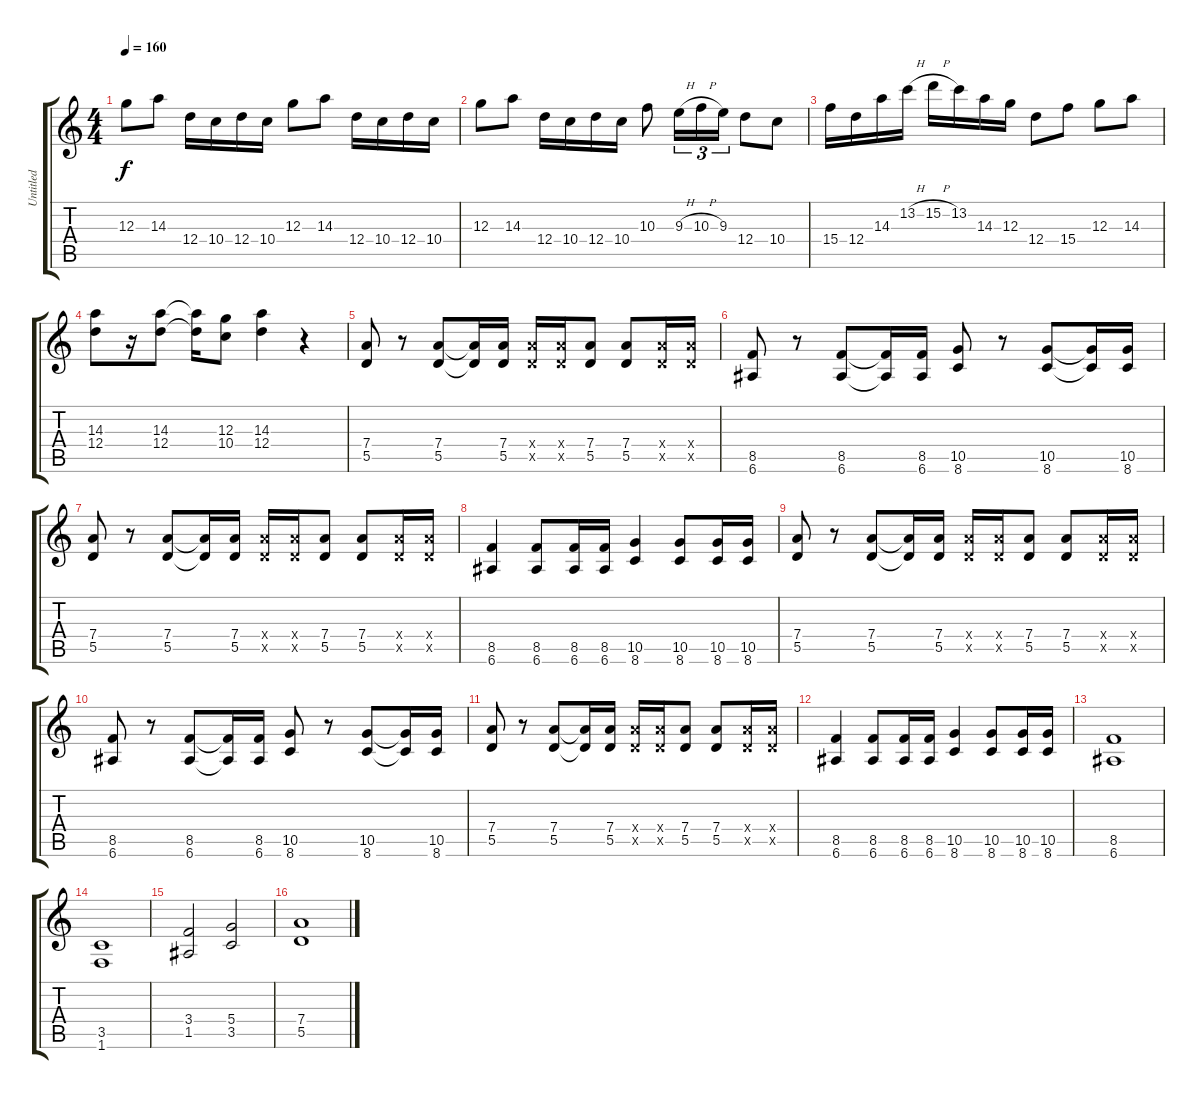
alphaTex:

\track ("Untitled" "Untitled") {instrument overdrivenguitar}
\staff {score tabs}
\tuning (E4 B3 G3 D3 A2 E2) {hide}
\ts (4 4)
\tempo 160
\clef g2
\ks c
12.3.8{dy f} 14.3.8 12.4.16 10.4.16 12.4.16 10.4.16 12.3.8 14.3.8 12.4.16 10.4.16 12.4.16 10.4.16 |
12.3.8 14.3.8 12.4.16 10.4.16 12.4.16 10.4.16 10.3.8 9.3{h}.16{tu (3 2)} 10.3{h}.16{tu (3 2)} 9.3.16{tu (3 2)} 12.4.8 10.4.8 |
15.4.16 12.4.16 14.3.16 13.2{h}.16 15.2{h}.16 13.2.16 14.3.16 12.3.16 12.4.8 15.4.8 12.3.8 14.3.8 |
(14.3 12.4).8 r.16 (14.3 12.4).8 (14.3{t} 12.4{t}).16 (12.3 10.4).8 (14.3 12.4).4 r.4 |
(7.4 5.5).8{instrument distortionguitar} r.8 (7.4 5.5).8 (7.4{t} 5.5{t}).16 (7.4 5.5).16 (7.4{x} 5.5{x}).16 (7.4{x} 5.5{x}).16 (7.4 5.5).8 (7.4 5.5).8 (7.4{x} 5.5{x}).16 (7.4{x} 5.5{x}).16 |
(8.5 6.6).8 r.8 (8.5 6.6).8 (8.5{t} 6.6{t}).16 (8.5 6.6).16 (10.5 8.6).8 r.8 (10.5 8.6).8 (10.5{t} 8.6{t}).16 (10.5 8.6).16 |
(7.4 5.5).8 r.8 (7.4 5.5).8 (7.4{t} 5.5{t}).16 (7.4 5.5).16 (7.4{x} 5.5{x}).16 (7.4{x} 5.5{x}).16 (7.4 5.5).8 (7.4 5.5).8 (7.4{x} 5.5{x}).16 (7.4{x} 5.5{x}).16 |
(8.5 6.6).4 (8.5 6.6).8 (8.5 6.6).16 (8.5 6.6).16 (10.5 8.6).4 (10.5 8.6).8 (10.5 8.6).16 (10.5 8.6).16 |
(7.4 5.5).8 r.8 (7.4 5.5).8 (7.4{t} 5.5{t}).16 (7.4 5.5).16 (7.4{x} 5.5{x}).16 (7.4{x} 5.5{x}).16 (7.4 5.5).8 (7.4 5.5).8 (7.4{x} 5.5{x}).16 (7.4{x} 5.5{x}).16 |
(8.5 6.6).8 r.8 (8.5 6.6).8 (8.5{t} 6.6{t}).16 (8.5 6.6).16 (10.5 8.6).8 r.8 (10.5 8.6).8 (10.5{t} 8.6{t}).16 (10.5 8.6).16 |
(7.4 5.5).8 r.8 (7.4 5.5).8 (7.4{t} 5.5{t}).16 (7.4 5.5).16 (7.4{x} 5.5{x}).16 (7.4{x} 5.5{x}).16 (7.4 5.5).8 (7.4 5.5).8 (7.4{x} 5.5{x}).16 (7.4{x} 5.5{x}).16 |
(8.5 6.6).4 (8.5 6.6).8 (8.5 6.6).16 (8.5 6.6).16 (10.5 8.6).4 (10.5 8.6).8 (10.5 8.6).16 (10.5 8.6).16 |
(8.5 6.6).1 |
(3.5 1.6).1 |
(3.4 1.5).2 (5.4 3.5).2 |
(7.4 5.5).1
